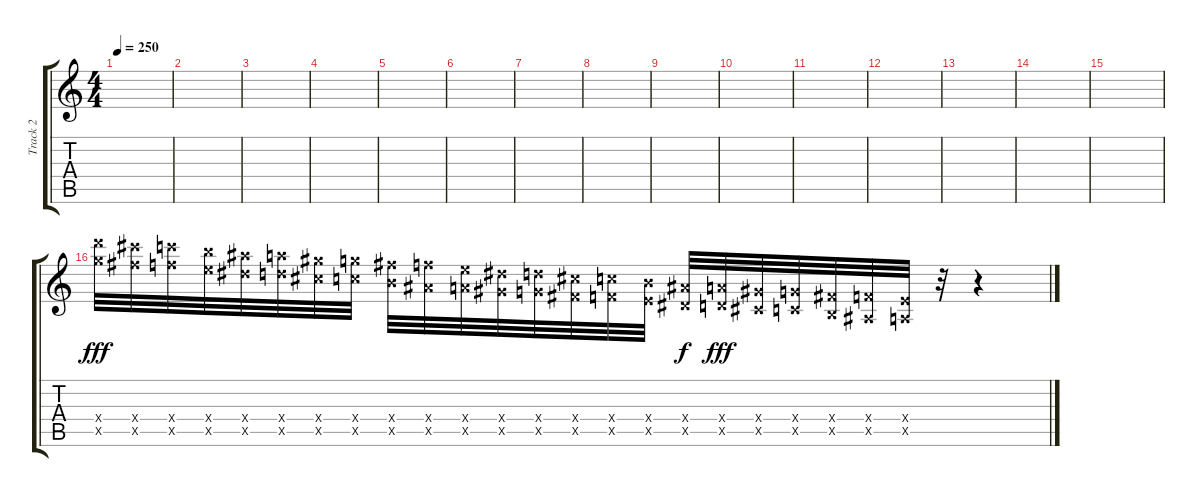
\track ("Track 2" "Track 2") {instrument distortionguitar}
\staff {score tabs}
\tuning (E4 B3 G3 D3 A2 E2) {hide}
\ts (4 4)
\tempo 250
\clef g2
\ks c
|
|
|
|
|
|
|
|
|
|
|
|
|
|
|
(24.4{x} 22.5{x}).32{dy fff} (23.4{x} 21.5{x}).32 (22.4{x} 20.5{x}).32 (21.4{x} 19.5{x}).32 (20.4{x} 18.5{x}).32 (19.4{x} 17.5{x}).32 (18.4{x} 16.5{x}).32 (17.4{x} 15.5{x}).32 (16.4{x} 14.5{x}).32 (15.4{x} 13.5{x}).32 (14.4{x} 12.5{x}).32 (13.4{x} 11.5{x}).32 (12.4{x} 10.5{x}).32 (11.4{x} 9.5{x}).32 (10.4{x} 8.5{x}).32 (9.4{x} 7.5{x}).32 (8.4{x} 6.5{x}).32{dy f} (7.4{x} 5.5{x}).32{dy fff} (6.4{x} 4.5{x}).32 (5.4{x} 3.5{x}).32 (4.4{x} 2.5{x}).32 (3.4{x} 1.5{x}).32 (2.4{x} 0.5{x}).32 r.32 r.4
